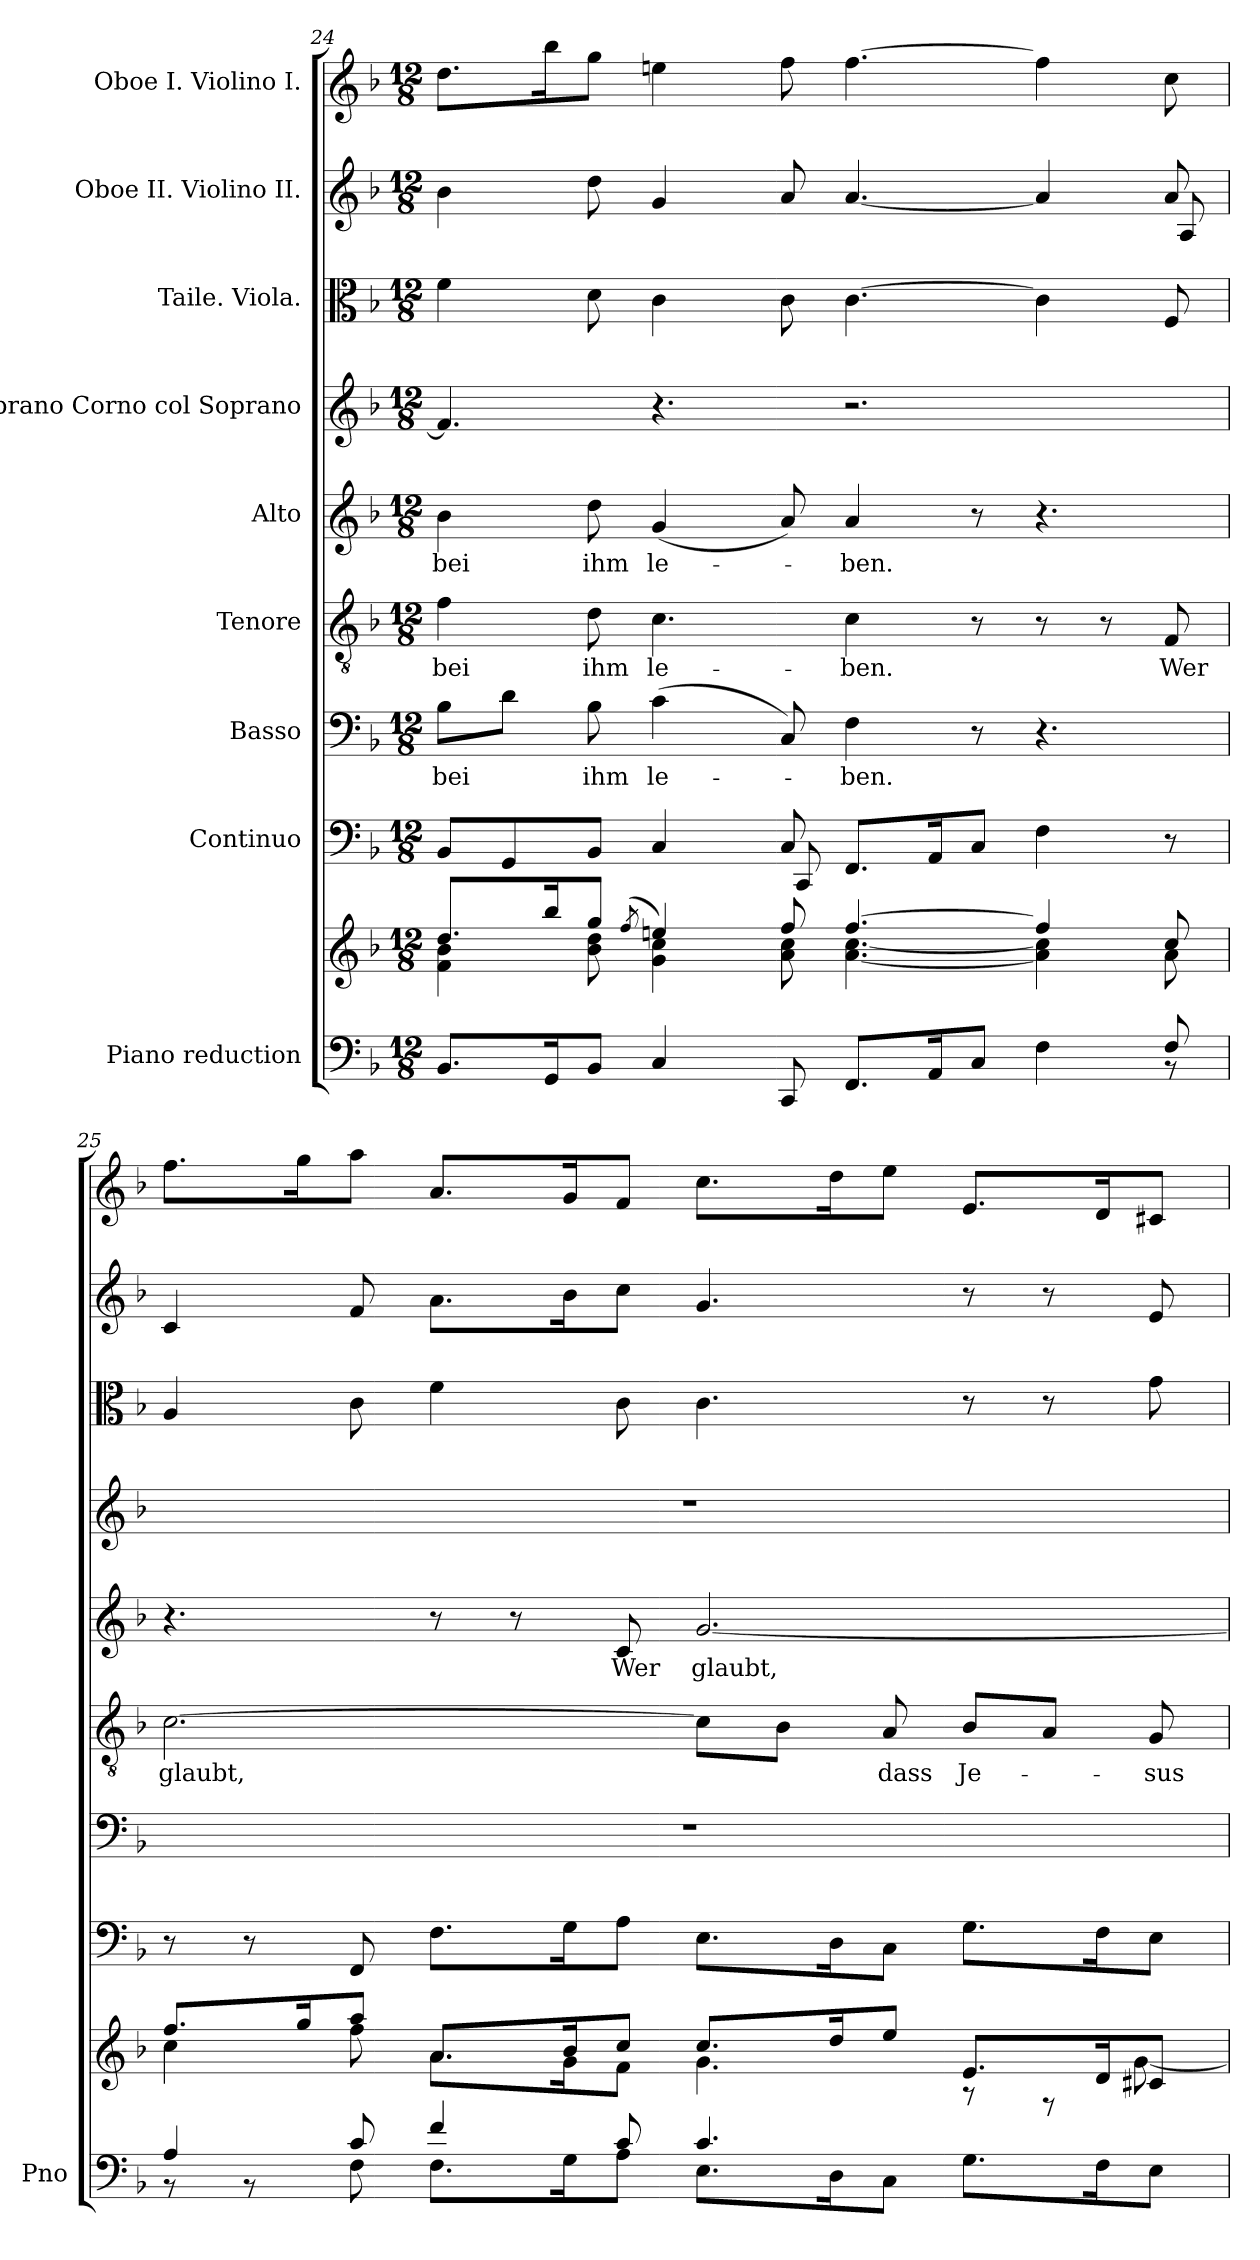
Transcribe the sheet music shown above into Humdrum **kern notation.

**kern	**kern	**kern	**kern	**text	**kern	**text	**kern	**text	**kern	**kern	**kern	**kern
*part9	*part9	*part8	*part7	*part7	*part6	*part6	*part5	*part5	*part4	*part3	*part2	*part1
*staff10	*staff9	*staff8	*staff7	*staff7	*staff6	*staff6	*staff5	*staff5	*staff4	*staff3	*staff2	*staff1
*I"Piano reduction	*	*I"Continuo	*I"Basso	*	*I"Tenore	*	*I"Alto	*	*I"Soprano Corno col Soprano	*I"Taile. Viola.	*I"Oboe II. Violino II.	*I"Oboe I. Violino I.
*I'Pno	*	*	*	*	*	*	*	*	*	*	*	*
!!LO:PB:g=z
*clefF4	*clefG2	*clefF4	*clefF4	*	*clefGv2	*	*clefG2	*	*clefG2	*clefC3	*clefG2	*clefG2
*k[b-]	*k[b-]	*k[b-]	*k[b-]	*	*k[b-]	*	*k[b-]	*	*k[b-]	*k[b-]	*k[b-]	*k[b-]
*M12/8	*M12/8	*M12/8	*M12/8	*	*M12/8	*	*M12/8	*	*M12/8	*M12/8	*M12/8	*M12/8
=24	=24	=24	=24	=24	=24	=24	=24	=24	=24	=24	=24	=24
*^	*^	*^	*	*	*	*	*	*	*	*	*	*
!	!	!	!	!	!	!	!LO:LY:b	!	!LO:LY:b	!	!LO:LY:b	!	!	!	!
*	*	*	*	*	*	*	*	*	*	*	*	*	*	*^	*
8.BB-/L	2.ryy	8.dd/L	4f\ 4b-\	8BB-/L	4.ryy	8B-\L	bei	4f\	bei	4b-\	bei	4.f/]	4f\	4b-\	2.ryy	8.dd\L
.	.	.	.	8GG/	.	8d\J	.	.	.	.	.	.	.	.	.	.
16GG/K	.	16bb-/K	.	.	.	.	.	.	.	.	.	.	.	.	.	16bb-\K
!	!	!	!	!	!	!	!LO:LY:b	!	!LO:LY:b	!	!LO:LY:b	!	!	!	!	!
8BB-/J	.	8gg/J	8b-\ 8dd\	8BB-/J	.	8B-\	ihm	8d\	ihm	8dd\	ihm	.	8d\	8dd\	.	8gg\J
.	.	(>8qff/	.	.	.	.	.	.	.	.	.	.	.	.	.	.
!	!	!	!	!	!	!	!LO:LY:b	!	!LO:LY:b	!	!LO:LY:b	!	!	!	!	!
4C/	.	4een/)	4g\ 4cc\	4C/	8ryy	(4c\	le-	4.c\	le-	(4g/	le-	4.r	4c\	4g/	.	4een\
.	.	.	.	.	8ryy	.	.	.	.	.	.	.	.	.	.	.
8CC/	.	8ff/	8a\ 8cc\	8C!/	8CC/	8C/)	.	.	.	8a/)	.	.	8c\	8a/	.	8ff\
!	!	!	!	!	!	!	!LO:LY:b	!	!LO:LY:b	!	!LO:LY:b	!	!	!	!	!
8.FF/L	4.ryy	[4.ff/	[4.a\ [4.cc\	8.FF/L	2ryy	4F\	-ben.	4c\	-ben.	4a/	-ben.	2.r	[4.c\	[<4.a/	4.ryy	[4.ff\
16AA/K	.	.	.	16AA/K	.	.	.	.	.	.	.	.	.	.	.	.
8C/J	.	.	.	8C/J	.	8r	.	8r	.	8r	.	.	.	.	.	.
4ryy	4F\	4ff/]	4a\] 4cc\]	4F\	.	4.r	.	8r	.	4.r	.	.	4c\]	4a/]	8ryy	4ff\]
.	.	.	.	.	8ryy	.	.	8r	.	.	.	.	.	.	8ryy	.
!	!	!	!	!	!	!	!	!	!LO:LY:b	!	!	!	!	!	!	!
8F/	8r	8cc/	8a\	8r	8ryy	.	.	8F/	Wer	.	.	.	8F/	8a!/	8A/	8cc\
=25	=25	=25	=25	=25	=25	=25	=25	=25	=25	=25	=25	=25	=25	=25	=25	=25
!	!	!	!	!	!	!	!	!	!LO:LY:b	!	!	!	!	!	!	!
*	*	*	*	*v	*v	*	*	*	*	*	*	*	*	*v	*v	*
4A/	8r	8.ff/L	4cc\	8r	1.r	.	[2.c\	glaubt,	4.r	.	1.r	4A/	4c/	8.ff\L
.	8r	.	.	8r	.	.	.	.	.	.	.	.	.	.
.	.	16gg/K	.	.	.	.	.	.	.	.	.	.	.	16gg\K
8c/	8F\	8aa/J	8ff\	8FF/	.	.	.	.	.	.	.	8c\	8f/	8aa\J
4f/	8.F\L	8.a/L	8.a\L	8.F\L	.	.	.	.	8r	.	.	4f\	8.a\L	8.a/L
.	.	.	.	.	.	.	.	.	8r	.	.	.	.	.
.	16G\K	16b-/K	16g\K	16G\K	.	.	.	.	.	.	.	.	16b-\K	16g/K
!	!	!	!	!	!	!	!	!	!	!LO:LY:b	!	!	!	!
8c/	8A\J	8cc/J	8f\J	8A\J	.	.	.	.	8c/	Wer	.	8c\	8cc\J	8f/J
!	!	!	!	!	!	!	!	!	!	!LO:LY:b	!	!	!	!
4.c/	8.E\L	8.cc/L	4.g\	8.E\L	.	.	8c\L]	.	[2.g/	glaubt,	.	4.c\	4.g/	8.cc\L
.	.	.	.	.	.	.	8B-\J	.	.	.	.	.	.	.
.	16D\K	16dd/K	.	16D\K	.	.	.	.	.	.	.	.	.	16dd\K
!	!	!	!	!	!	!	!	!LO:LY:b	!	!	!	!	!	!
.	8C\J	8ee/J	.	8C\J	.	.	8A/	dass	.	.	.	.	.	8ee\J
!	!	!	!	!	!	!	!	!LO:LY:b	!	!	!	!	!	!
4.ryy	8.G\L	8.e/L	8r	8.G\L	.	.	8B-/L	Je-	.	.	.	8r	8r	8.e/L
.	.	.	8r	.	.	.	8A/J	.	.	.	.	8r	8r	.
.	16F\K	16d/K	.	16F\K	.	.	.	.	.	.	.	.	.	16d/K
!	!	!	!	!	!	!	!	!LO:LY:b	!	!	!	!	!	!
.	8E\J	8c#X/J	[8g\	8E\J	.	.	8G/	-sus	.	.	.	8g\	8e/	8c#X/J
*v	*v	*	*	*	*	*	*	*	*	*	*	*	*	*
*	*v	*v	*	*	*	*	*	*	*	*	*	*	*
=	=	=	=	=	=	=	=	=	=	=	=	=
*-	*-	*-	*-	*-	*-	*-	*-	*-	*-	*-	*-	*-
